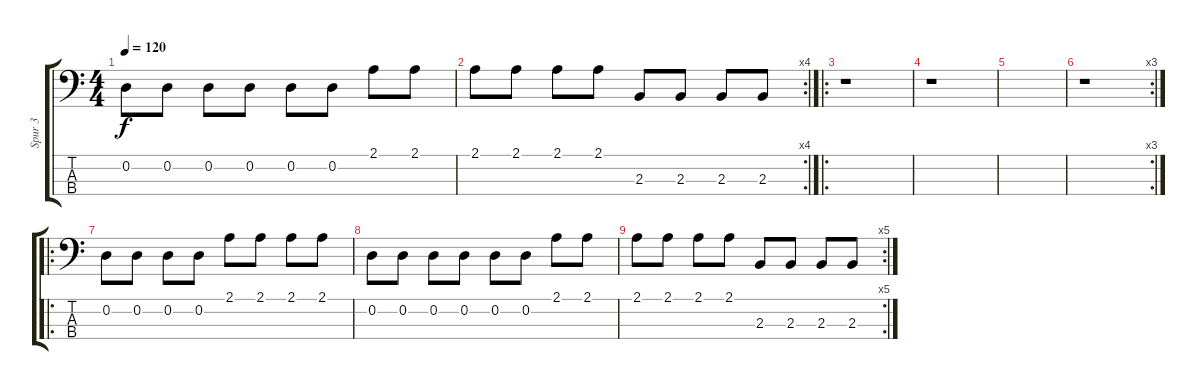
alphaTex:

\track ("Spur 3" "Spur 3") {instrument electricbassfinger}
\staff {score tabs}
\tuning (G2 D2 A1 E1) {hide}
\ts (4 4)
\tempo 120
\clef f4
\ks c
0.2.8{dy f} 0.2.8 0.2.8 0.2.8 0.2.8 0.2.8 2.1.8 2.1.8 |
\rc 4
2.1.8 2.1.8 2.1.8 2.1.8 2.3.8 2.3.8 2.3.8 2.3.8 |
\ro
r.1 |
r.1 |
|
\rc 3
r.1 |
\ro
0.2.8 0.2.8 0.2.8 0.2.8 2.1.8 2.1.8 2.1.8 2.1.8 |
0.2.8 0.2.8 0.2.8 0.2.8 0.2.8 0.2.8 2.1.8 2.1.8 |
\rc 5
2.1.8 2.1.8 2.1.8 2.1.8 2.3.8 2.3.8 2.3.8 2.3.8
